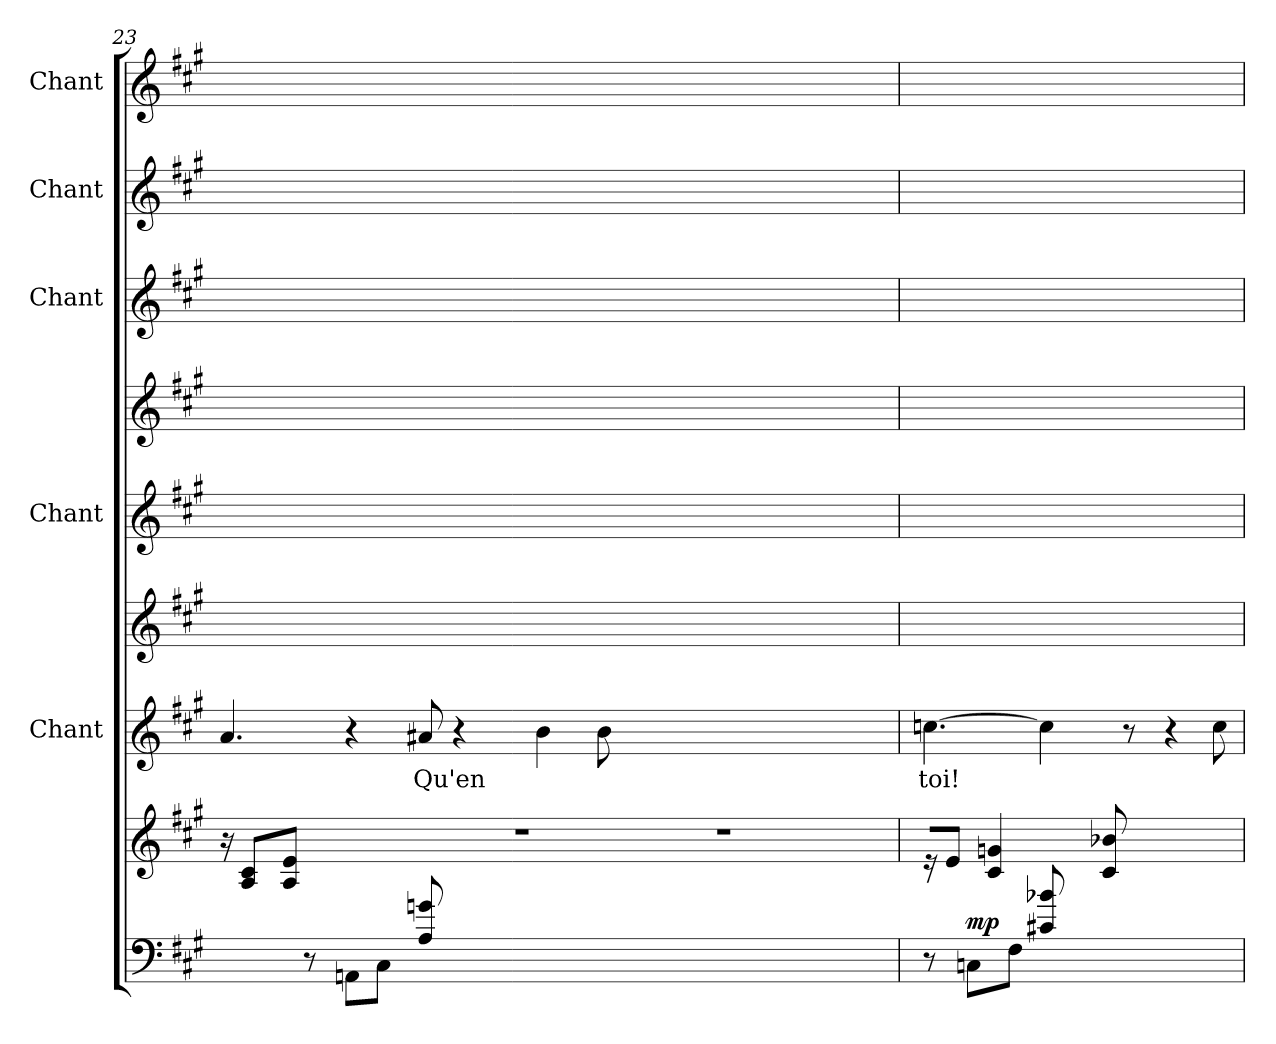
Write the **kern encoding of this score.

**kern	**kern	**dynam	**kern	**text	**kern	**kern	**kern	**kern	**kern	**kern
*part6	*part6	*part6	*part5	*part5	*part5	*part4	*part4	*part3	*part2	*part1
*staff9	*staff8	*staff8/9	*staff7	*staff7	*staff6	*staff5	*staff4	*staff3	*staff2	*staff1
*	*	*	*I"Chant	*	*	*I"Chant	*	*I"Chant	*I"Chant	*I"Chant
*	*	*	*I'C.	*	*	*I'C.	*	*I'C.	*I'C.	*I'C.
!!LO:LB:g=z
*clefF4	*clefG2	*	*clefG2	*	*clefG2	*clefG2	*clefG2	*clefG2	*clefG2	*clefG2
*k[f#c#g#]	*k[f#c#g#]	*	*k[f#c#g#]	*	*k[f#c#g#]	*k[f#c#g#]	*k[f#c#g#]	*k[f#c#g#]	*k[f#c#g#]	*k[f#c#g#]
=23	=23	=23	=23	=23	=23	=23	=23	=23	=23	=23
*	*^	*	*	*	*	*	*	*	*	*
4ryy	16r	16ryy	.	4.ai/	.	1ryy	1ryy	1ryy	1ryy	1ryy	1ryy
.	8Ai/ 8c#i/L	16ryy	.	.	.	.	.	.	.	.	.
.	.	16ryy	.	.	.	.	.	.	.	.	.
.	8ei/ 8Ai/J	16ryy	.	.	.	.	.	.	.	.	.
8r	.	8ryy	.	.	.	.	.	.	.	.	.
.	2ryy	.	.	.	.	.	.	.	.	.	.
8AAnj\L	.	8ryy	.	4r	.	.	.	.	.	.	.
8C#j\J	.	16ryy	.	.	.	.	.	.	.	.	.
.	.	16ryy	.	.	.	.	.	.	.	.	.
8gnj/ 8Aj/	.	8ryy	.	8a#Xi/	Qu'en	.	.	.	.	.	.
1ryy	.	8ryy	.	4r	.	.	.	.	.	.	.
.	8ryy	.	.	.	.	.	.	.	.	.	.
.	.	16ryy	.	.	.	.	.	.	.	.	.
.	0ryy	1r	.	.	.	.	.	.	.	.	.
!	!	!	!	!LO:N:vis=4	!	!	!	!	!	!	!
.	.	.	.	4.bZ\	.	1ryy	1ryy	1ryy	1ryy	1ryy	1ryy
.	.	.	.	8bZ\	.	.	.	.	.	.	.
.	.	.	.	1ryy	.	.	.	.	.	.	.
1ryy	.	.	.	.	.	.	.	.	.	.	.
.	.	1r	.	.	.	.	.	.	.	.	.
.	.	.	.	.	.	2...ryy	2...ryy	2...ryy	2...ryy	2...ryy	2...ryy
.	.	.	.	4..ryy	.	.	.	.	.	.	.
8.ryy	.	.	.	.	.	.	.	.	.	.	.
=24	=24	=24	=24	=24	=24	=24	=24	=24	=24	=24	=24
8r	16r	16ryy	.	[4.ccni\	toi!	1ryy	1ryy	1ryy	1ryy	1ryy	1ryy
.	8ei/J	16ryy	.	.	.	.	.	.	.	.	.
!	!	!	!LO:DY:a=2	!	!	!	!	!	!	!	!
8Cnj\L	.	16ryy	mp	.	.	.	.	.	.	.	.
.	4gni/ 4c#i/	16ryy	.	.	.	.	.	.	.	.	.
8F#j\J	.	8ryy	.	.	.	.	.	.	.	.	.
8b-Xj/ 8c#Xj/	.	8ryy	.	4cci\]	.	.	.	.	.	.	.
.	4ryy	.	.	.	.	.	.	.	.	.	.
2ryy	.	16ryy	.	.	.	.	.	.	.	.	.
.	.	8b-XV/ 8c#V/	.	.	.	.	.	.	.	.	.
.	.	.	.	8r	.	.	.	.	.	.	.
.	4..ryy	4..ryy	.	.	.	.	.	.	.	.	.
.	.	.	.	4r	.	.	.	.	.	.	.
8ryy	.	.	.	8ccZ\	.	8ryy	8ryy	8ryy	8ryy	8ryy	8ryy
*	*v	*v	*	*	*	*	*	*	*	*	*
=	=	=	=	=	=	=	=	=	=	=
*-	*-	*-	*-	*-	*-	*-	*-	*-	*-	*-
